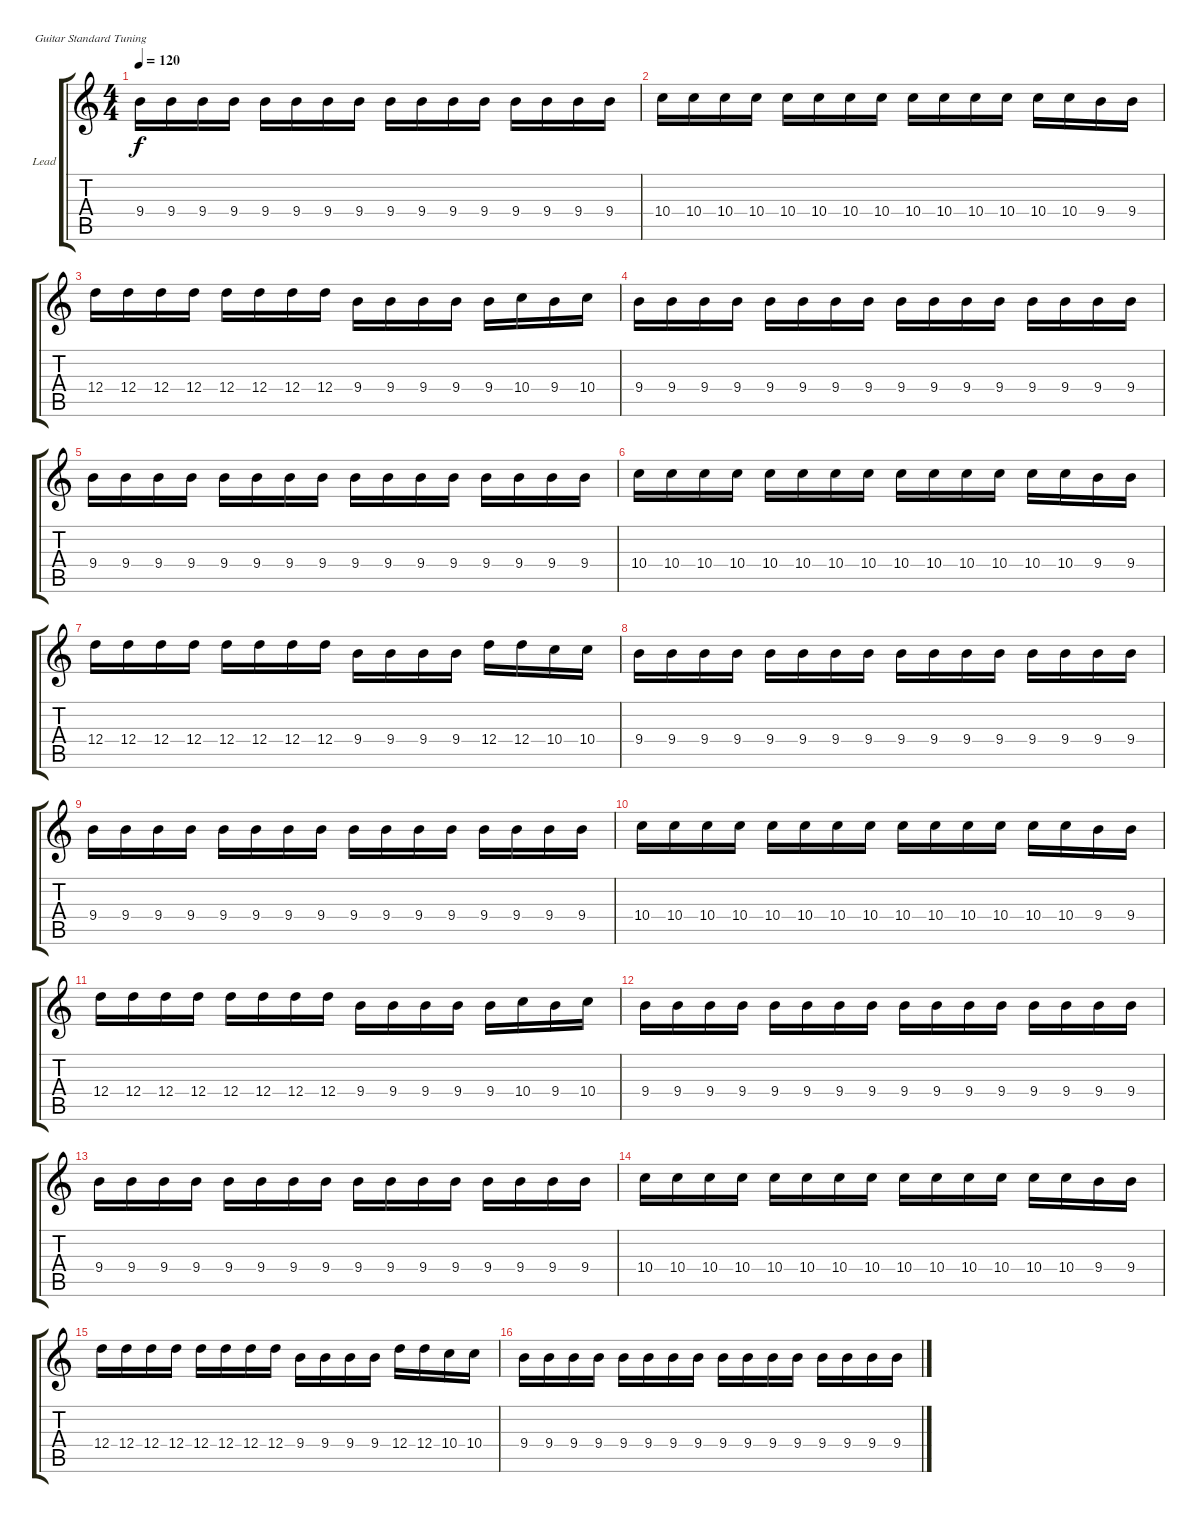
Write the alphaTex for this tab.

\defaultSystemsLayout 4
\bracketExtendMode groupsimilarinstruments
\firstSystemTrackNameOrientation horizontal
\otherSystemsTrackNameOrientation horizontal
\track ("Guitar Lead" "Lead") {instrument distortionguitar}
\staff {score tabs}
\tuning (E4 B3 G3 D3 A2 E2)
\ts (4 4)
\tempo 120
\clef g2
\scale
0.333333
\ks c
9.4.16{dy f} 9.4.16 9.4.16 9.4.16 9.4.16 9.4.16 9.4.16 9.4.16 9.4.16 9.4.16 9.4.16 9.4.16 9.4.16 9.4.16 9.4.16 9.4.16 |
\scale
0.333333 10.4.16 10.4.16 10.4.16 10.4.16 10.4.16 10.4.16 10.4.16 10.4.16 10.4.16 10.4.16 10.4.16 10.4.16 10.4.16 10.4.16 9.4.16 9.4.16 |
\scale
0.333333 12.4.16 12.4.16 12.4.16 12.4.16 12.4.16 12.4.16 12.4.16 12.4.16 9.4.16 9.4.16 9.4.16 9.4.16 9.4.16 10.4.16 9.4.16 10.4.16 |
\scale
0.333333 9.4.16 9.4.16 9.4.16 9.4.16 9.4.16 9.4.16 9.4.16 9.4.16 9.4.16 9.4.16 9.4.16 9.4.16 9.4.16 9.4.16 9.4.16 9.4.16 |
\scale
0.333333 9.4.16 9.4.16 9.4.16 9.4.16 9.4.16 9.4.16 9.4.16 9.4.16 9.4.16 9.4.16 9.4.16 9.4.16 9.4.16 9.4.16 9.4.16 9.4.16 |
\scale
0.333333 10.4.16 10.4.16 10.4.16 10.4.16 10.4.16 10.4.16 10.4.16 10.4.16 10.4.16 10.4.16 10.4.16 10.4.16 10.4.16 10.4.16 9.4.16 9.4.16 |
\scale
0.333333 12.4.16 12.4.16 12.4.16 12.4.16 12.4.16 12.4.16 12.4.16 12.4.16 9.4.16 9.4.16 9.4.16 9.4.16 12.4.16 12.4.16 10.4.16 10.4.16 |
\scale
0.333333 9.4.16 9.4.16 9.4.16 9.4.16 9.4.16 9.4.16 9.4.16 9.4.16 9.4.16 9.4.16 9.4.16 9.4.16 9.4.16 9.4.16 9.4.16 9.4.16 |
\scale
0.333333 9.4.16 9.4.16 9.4.16 9.4.16 9.4.16 9.4.16 9.4.16 9.4.16 9.4.16 9.4.16 9.4.16 9.4.16 9.4.16 9.4.16 9.4.16 9.4.16 |
\scale
0.333333 10.4.16 10.4.16 10.4.16 10.4.16 10.4.16 10.4.16 10.4.16 10.4.16 10.4.16 10.4.16 10.4.16 10.4.16 10.4.16 10.4.16 9.4.16 9.4.16 |
\scale
0.333333 12.4.16 12.4.16 12.4.16 12.4.16 12.4.16 12.4.16 12.4.16 12.4.16 9.4.16 9.4.16 9.4.16 9.4.16 9.4.16 10.4.16 9.4.16 10.4.16 |
\scale
0.333333 9.4.16 9.4.16 9.4.16 9.4.16 9.4.16 9.4.16 9.4.16 9.4.16 9.4.16 9.4.16 9.4.16 9.4.16 9.4.16 9.4.16 9.4.16 9.4.16 |
\scale
0.333333 9.4.16 9.4.16 9.4.16 9.4.16 9.4.16 9.4.16 9.4.16 9.4.16 9.4.16 9.4.16 9.4.16 9.4.16 9.4.16 9.4.16 9.4.16 9.4.16 |
\scale
0.333333 10.4.16 10.4.16 10.4.16 10.4.16 10.4.16 10.4.16 10.4.16 10.4.16 10.4.16 10.4.16 10.4.16 10.4.16 10.4.16 10.4.16 9.4.16 9.4.16 |
\scale
0.333333 12.4.16 12.4.16 12.4.16 12.4.16 12.4.16 12.4.16 12.4.16 12.4.16 9.4.16 9.4.16 9.4.16 9.4.16 12.4.16 12.4.16 10.4.16 10.4.16 |
\scale
0.333333 9.4.16 9.4.16 9.4.16 9.4.16 9.4.16 9.4.16 9.4.16 9.4.16 9.4.16 9.4.16 9.4.16 9.4.16 9.4.16 9.4.16 9.4.16 9.4.16
